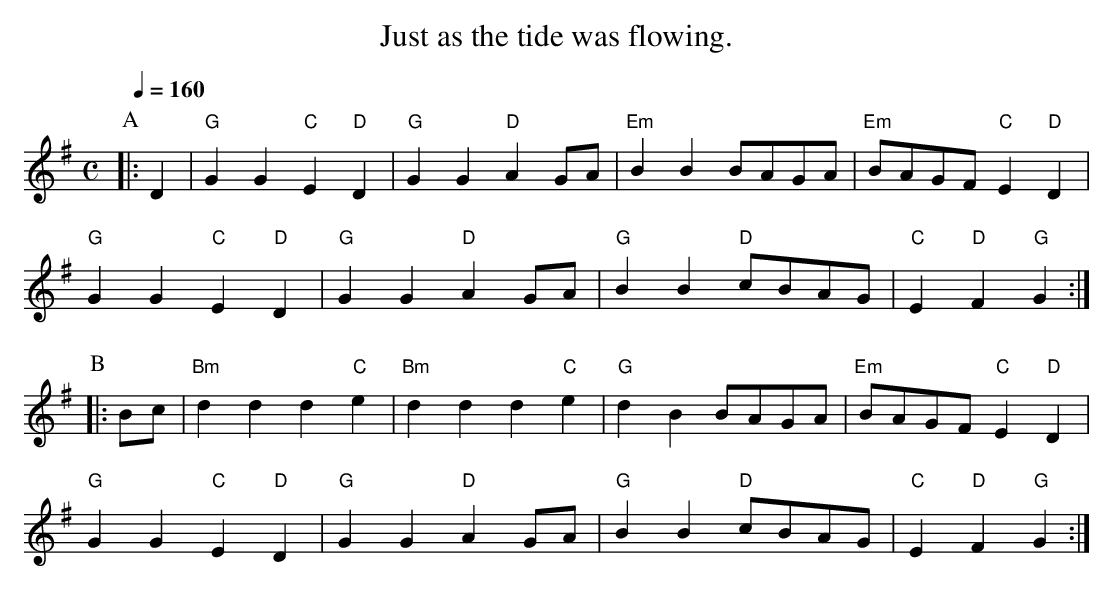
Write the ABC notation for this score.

X:1
T:Just as the tide was flowing.
L:1/4
Q:160
M:C
K:G
P:A
|: D| "G" G G "C" E "D" D | "G" G G "D" A G/A/ |\
      "Em" B B B/A/G/A/ | "Em" B/A/G/F/ "C" E "D" D |
      "G" G G "C" E "D" D | "G" G G "D" A G/A/ |\
      "G" B B "D" c/B/A/G/ | "C" E "D" F "G" G :|
P:B
|: B/c/ | "Bm" d d d "C" e | "Bm" d d d "C" e |\
          "G" d B B/A/G/A/ | "Em" B/A/G/F/ "C" E "D" D |
          "G" G G "C" E "D" D | "G" G G "D" A G/A/ |\
          "G" B B "D" c/B/A/G/ | "C" E "D" F "G" G :|
